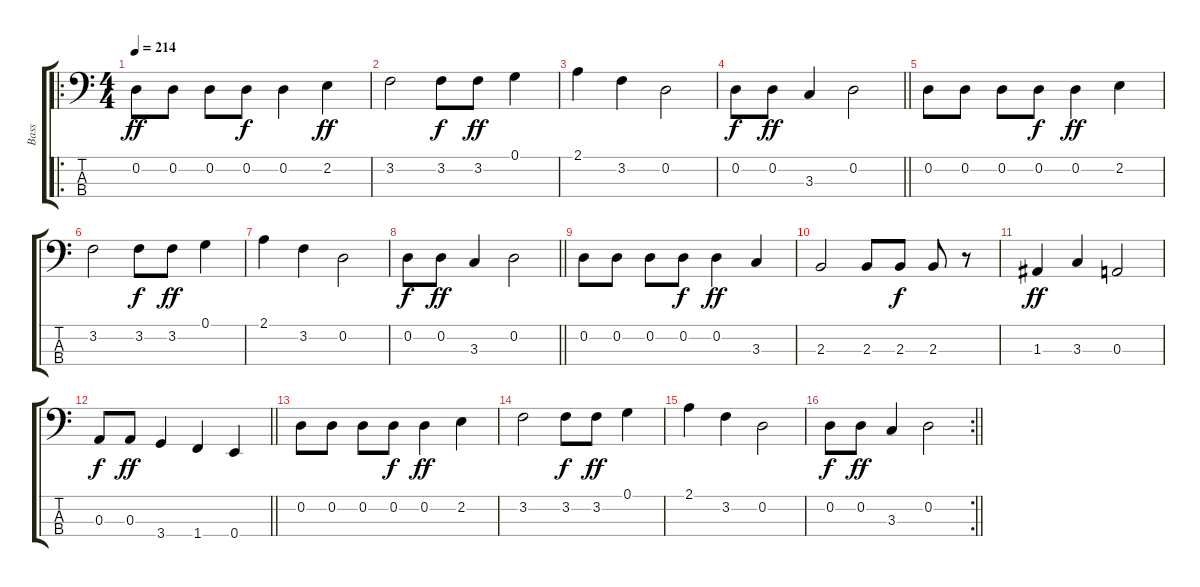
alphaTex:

\track ("Bass" "Bass") {instrument electricbassfinger}
\staff {score tabs}
\tuning (G2 D2 A1 E1) {hide}
\ro
\ts (4 4)
\section ("" "")
\tempo 214
\clef f4
\ks c
0.2.8{dy ff instrument electricbassfinger} 0.2.8 0.2.8 0.2.8{dy f} 0.2.4 2.2.4{dy ff} |
3.2.2 3.2.8{dy f} 3.2.8{dy ff} 0.1.4 |
2.1.4 3.2.4 0.2.2 |
\barLineRight lightlight
0.2.8{dy f} 0.2.8{dy ff} 3.3.4 0.2.2 |
0.2.8 0.2.8 0.2.8 0.2.8{dy f} 0.2.4{dy ff} 2.2.4 |
3.2.2 3.2.8{dy f} 3.2.8{dy ff} 0.1.4 |
2.1.4 3.2.4 0.2.2 |
\barLineRight lightlight
0.2.8{dy f} 0.2.8{dy ff} 3.3.4 0.2.2 |
0.2.8 0.2.8 0.2.8 0.2.8{dy f} 0.2.4{dy ff} 3.3.4 |
2.3.2 2.3.8 2.3.8{dy f} 2.3.8 r.8 |
1.3.4{dy ff} 3.3.4 0.3.2 |
\barLineRight lightlight
0.3.8{dy f} 0.3.8{dy ff} 3.4.4 1.4.4 0.4.4 |
0.2.8 0.2.8 0.2.8 0.2.8{dy f} 0.2.4{dy ff} 2.2.4 |
3.2.2 3.2.8{dy f} 3.2.8{dy ff} 0.1.4 |
2.1.4 3.2.4 0.2.2 |
\rc 2
\barLineRight lightlight
0.2.8{dy f} 0.2.8{dy ff} 3.3.4 0.2.2
